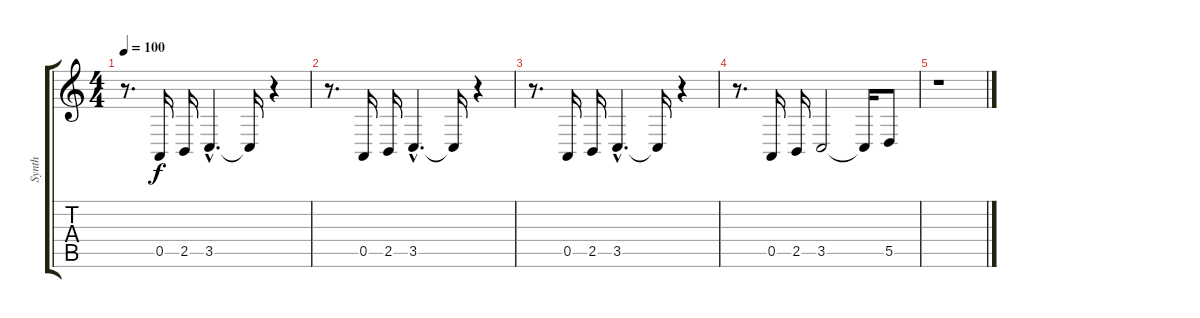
\track ("Synth" "Synth") {instrument lead2sawtooth}
\staff {score tabs}
\tuning (E4 B3 G3 D3 A2 E2) {hide}
\ts (4 4)
\tempo 100
\clef g2
\ks c
r.8{d dy f} 0.5.16 2.5.16 3.5{hac}.4{d} 3.5{t}.16 r.4 |
r.8{d} 0.5.16 2.5.16 3.5{hac}.4{d} 3.5{t}.16 r.4 |
r.8{d} 0.5.16 2.5.16 3.5{hac}.4{d} 3.5{t}.16 r.4 |
r.8{d} 0.5.16 2.5.16 3.5.2 3.5{t}.16 5.5.8 |
r.1
